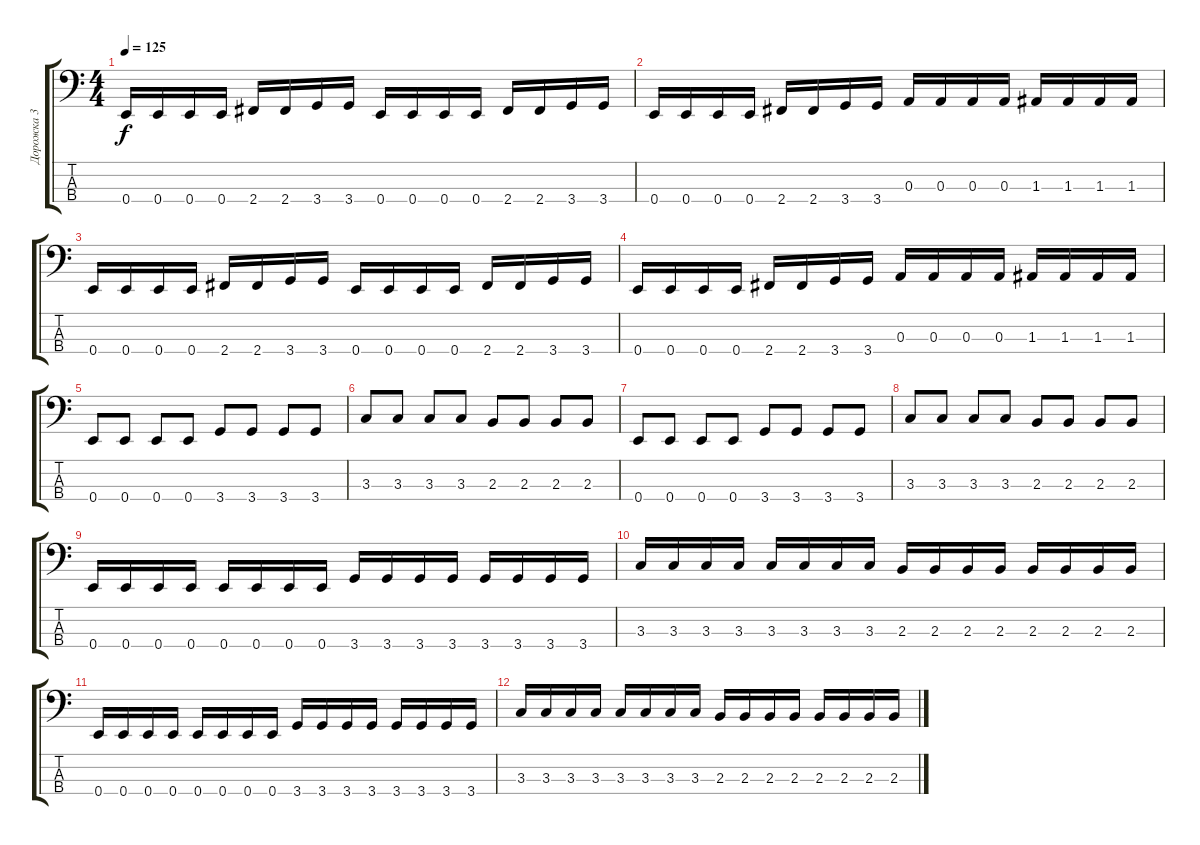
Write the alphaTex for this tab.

\track ("Дорожка 3" "Дорожка 3") {instrument electricbassfinger}
\staff {score tabs}
\tuning (G2 D2 A1 E1) {hide}
\ts (4 4)
\tempo 125
\clef f4
\ks c
0.4.16{dy f} 0.4.16 0.4.16 0.4.16 2.4.16 2.4.16 3.4.16 3.4.16 0.4.16 0.4.16 0.4.16 0.4.16 2.4.16 2.4.16 3.4.16 3.4.16 |
0.4.16 0.4.16 0.4.16 0.4.16 2.4.16 2.4.16 3.4.16 3.4.16 0.3.16 0.3.16 0.3.16 0.3.16 1.3.16 1.3.16 1.3.16 1.3.16 |
0.4.16 0.4.16 0.4.16 0.4.16 2.4.16 2.4.16 3.4.16 3.4.16 0.4.16 0.4.16 0.4.16 0.4.16 2.4.16 2.4.16 3.4.16 3.4.16 |
0.4.16 0.4.16 0.4.16 0.4.16 2.4.16 2.4.16 3.4.16 3.4.16 0.3.16 0.3.16 0.3.16 0.3.16 1.3.16 1.3.16 1.3.16 1.3.16 |
0.4.8 0.4.8 0.4.8 0.4.8 3.4.8 3.4.8 3.4.8 3.4.8 |
3.3.8 3.3.8 3.3.8 3.3.8 2.3.8 2.3.8 2.3.8 2.3.8 |
0.4.8 0.4.8 0.4.8 0.4.8 3.4.8 3.4.8 3.4.8 3.4.8 |
3.3.8 3.3.8 3.3.8 3.3.8 2.3.8 2.3.8 2.3.8 2.3.8 |
0.4.16 0.4.16 0.4.16 0.4.16 0.4.16 0.4.16 0.4.16 0.4.16 3.4.16 3.4.16 3.4.16 3.4.16 3.4.16 3.4.16 3.4.16 3.4.16 |
3.3.16 3.3.16 3.3.16 3.3.16 3.3.16 3.3.16 3.3.16 3.3.16 2.3.16 2.3.16 2.3.16 2.3.16 2.3.16 2.3.16 2.3.16 2.3.16 |
0.4.16 0.4.16 0.4.16 0.4.16 0.4.16 0.4.16 0.4.16 0.4.16 3.4.16 3.4.16 3.4.16 3.4.16 3.4.16 3.4.16 3.4.16 3.4.16 |
3.3.16 3.3.16 3.3.16 3.3.16 3.3.16 3.3.16 3.3.16 3.3.16 2.3.16 2.3.16 2.3.16 2.3.16 2.3.16 2.3.16 2.3.16 2.3.16
